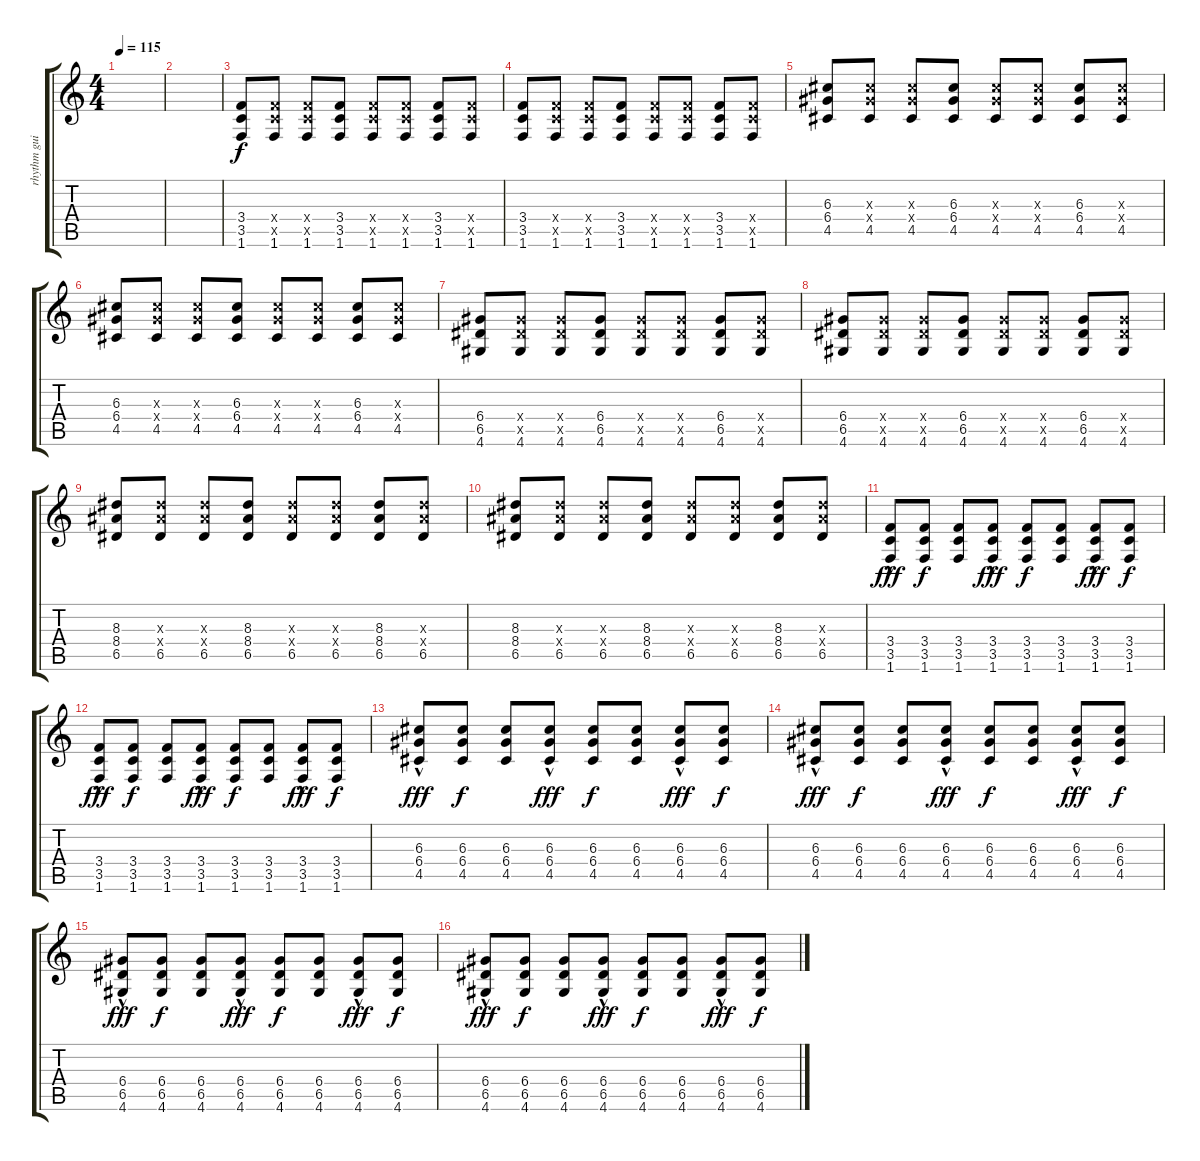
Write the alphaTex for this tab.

\track ("rhythm guitar" "rhythm gui") {instrument overdrivenguitar}
\staff {score tabs}
\tuning (E4 B3 G3 D3 A2 E2) {hide}
\ts (4 4)
\tempo 115
\clef g2
\ks c
|
|
(3.4 3.5 1.6).8 (3.4{x} 3.5{x} 1.6).8 (3.4{x} 3.5{x} 1.6).8 (3.4 3.5 1.6).8 (3.4{x} 3.5{x} 1.6).8 (3.4{x} 3.5{x} 1.6).8 (3.4 3.5 1.6).8 (3.4{x} 3.5{x} 1.6).8 |
(3.4 3.5 1.6).8 (3.4{x} 3.5{x} 1.6).8 (3.4{x} 3.5{x} 1.6).8 (3.4 3.5 1.6).8 (3.4{x} 3.5{x} 1.6).8 (3.4{x} 3.5{x} 1.6).8 (3.4 3.5 1.6).8 (3.4{x} 3.5{x} 1.6).8 |
(6.3 6.4 4.5).8 (6.3{x} 6.4{x} 4.5).8 (6.3{x} 6.4{x} 4.5).8 (6.3 6.4 4.5).8 (6.3{x} 6.4{x} 4.5).8 (6.3{x} 6.4{x} 4.5).8 (6.3 6.4 4.5).8 (6.3{x} 6.4{x} 4.5).8 |
(6.3 6.4 4.5).8 (6.3{x} 6.4{x} 4.5).8 (6.3{x} 6.4{x} 4.5).8 (6.3 6.4 4.5).8 (6.3{x} 6.4{x} 4.5).8 (6.3{x} 6.4{x} 4.5).8 (6.3 6.4 4.5).8 (6.3{x} 6.4{x} 4.5).8 |
(6.4 6.5 4.6).8 (6.4{x} 6.5{x} 4.6).8 (6.4{x} 6.5{x} 4.6).8 (6.4 6.5 4.6).8 (6.4{x} 6.5{x} 4.6).8 (6.4{x} 6.5{x} 4.6).8 (6.4 6.5 4.6).8 (6.4{x} 6.5{x} 4.6).8 |
(6.4 6.5 4.6).8 (6.4{x} 6.5{x} 4.6).8 (6.4{x} 6.5{x} 4.6).8 (6.4 6.5 4.6).8 (6.4{x} 6.5{x} 4.6).8 (6.4{x} 6.5{x} 4.6).8 (6.4 6.5 4.6).8 (6.4{x} 6.5{x} 4.6).8 |
(8.3 8.4 6.5).8 (8.3{x} 8.4{x} 6.5).8 (8.3{x} 8.4{x} 6.5).8 (8.3 8.4 6.5).8 (8.3{x} 8.4{x} 6.5).8 (8.3{x} 8.4{x} 6.5).8 (8.3 8.4 6.5).8 (8.3{x} 8.4{x} 6.5).8 |
(8.3 8.4 6.5).8 (8.3{x} 8.4{x} 6.5).8 (8.3{x} 8.4{x} 6.5).8 (8.3 8.4 6.5).8 (8.3{x} 8.4{x} 6.5).8 (8.3{x} 8.4{x} 6.5).8 (8.3 8.4 6.5).8 (8.3{x} 8.4{x} 6.5).8 |
(3.4{hac} 3.5{hac} 1.6{hac}).8{dy fff} (3.4 3.5 1.6).8{dy f} (3.4 3.5 1.6).8 (3.4{hac} 3.5{hac} 1.6{hac}).8{dy fff} (3.4 3.5 1.6).8{dy f} (3.4 3.5 1.6).8 (3.4{hac} 3.5{hac} 1.6{hac}).8{dy fff} (3.4 3.5 1.6).8{dy f} |
(3.4{hac} 3.5{hac} 1.6{hac}).8{dy fff} (3.4 3.5 1.6).8{dy f} (3.4 3.5 1.6).8 (3.4{hac} 3.5{hac} 1.6{hac}).8{dy fff} (3.4 3.5 1.6).8{dy f} (3.4 3.5 1.6).8 (3.4{hac} 3.5{hac} 1.6{hac}).8{dy fff} (3.4 3.5 1.6).8{dy f} |
(6.3{hac} 6.4{hac} 4.5{hac}).8{dy fff} (6.3 6.4 4.5).8{dy f} (6.3 6.4 4.5).8 (6.3{hac} 6.4 4.5).8{dy fff} (6.3 6.4 4.5).8{dy f} (6.3 6.4 4.5).8 (6.3{hac} 6.4 4.5).8{dy fff} (6.3 6.4 4.5).8{dy f} |
(6.3{hac} 6.4{hac} 4.5{hac}).8{dy fff} (6.3 6.4 4.5).8{dy f} (6.3 6.4 4.5).8 (6.3{hac} 6.4 4.5).8{dy fff} (6.3 6.4 4.5).8{dy f} (6.3 6.4 4.5).8 (6.3{hac} 6.4 4.5).8{dy fff} (6.3 6.4 4.5).8{dy f} |
(6.4{hac} 6.5{hac} 4.6{hac}).8{dy fff} (6.4 6.5 4.6).8{dy f} (6.4 6.5 4.6).8 (6.4{hac} 6.5{hac} 4.6{hac}).8{dy fff} (6.4 6.5 4.6).8{dy f} (6.4 6.5 4.6).8 (6.4{hac} 6.5{hac} 4.6{hac}).8{dy fff} (6.4 6.5 4.6).8{dy f} |
(6.4{hac} 6.5{hac} 4.6{hac}).8{dy fff} (6.4 6.5 4.6).8{dy f} (6.4 6.5 4.6).8 (6.4{hac} 6.5{hac} 4.6{hac}).8{dy fff} (6.4 6.5 4.6).8{dy f} (6.4 6.5 4.6).8 (6.4{hac} 6.5{hac} 4.6{hac}).8{dy fff} (6.4 6.5 4.6).8{dy f}
